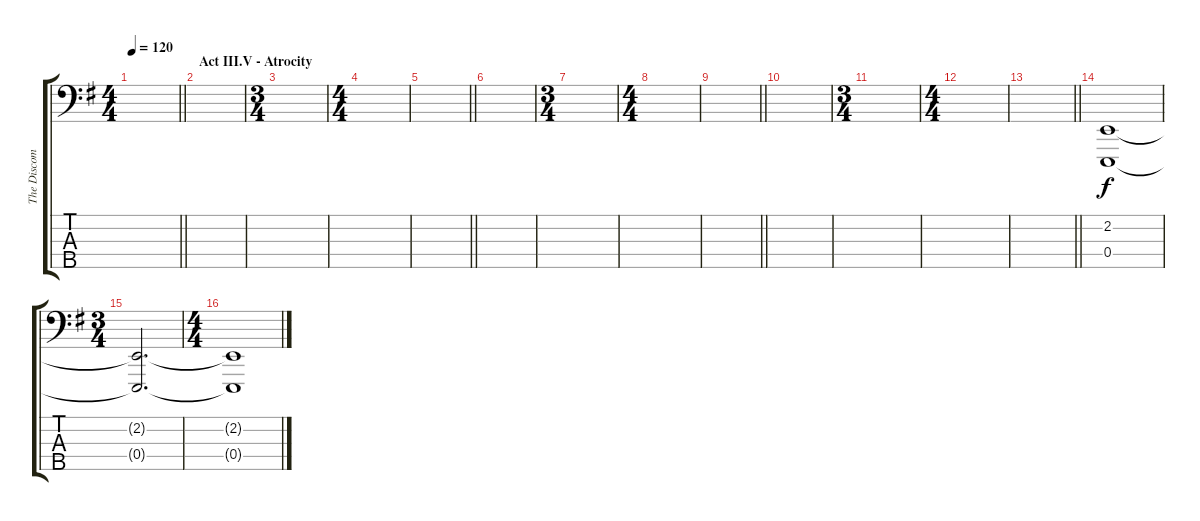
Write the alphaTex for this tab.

\track ("The Discomforter" "The Discom") {instrument lead1square}
\staff {score tabs}
\tuning (G2 D2 A1 E1 B0) {hide}
\ts (4 4)
\tempo 120
\clef f4
\barLineRight lightlight
\ks eminor
|
\section ("" "Act III.V - Atrocity")
|
\ts (3 4)
|
\ts (4 4)
|
\barLineRight lightlight
|
|
\ts (3 4)
|
\ts (4 4)
|
\barLineRight lightlight
|
|
\ts (3 4)
|
\ts (4 4)
|
\barLineRight lightlight
|
\section ("" "")
(2.2 0.4).1{volume 16} |
\ts (3 4)
(2.2{t} 0.4{t}).2{d} |
\ts (4 4)
(2.2{t} 0.4{t}).1
